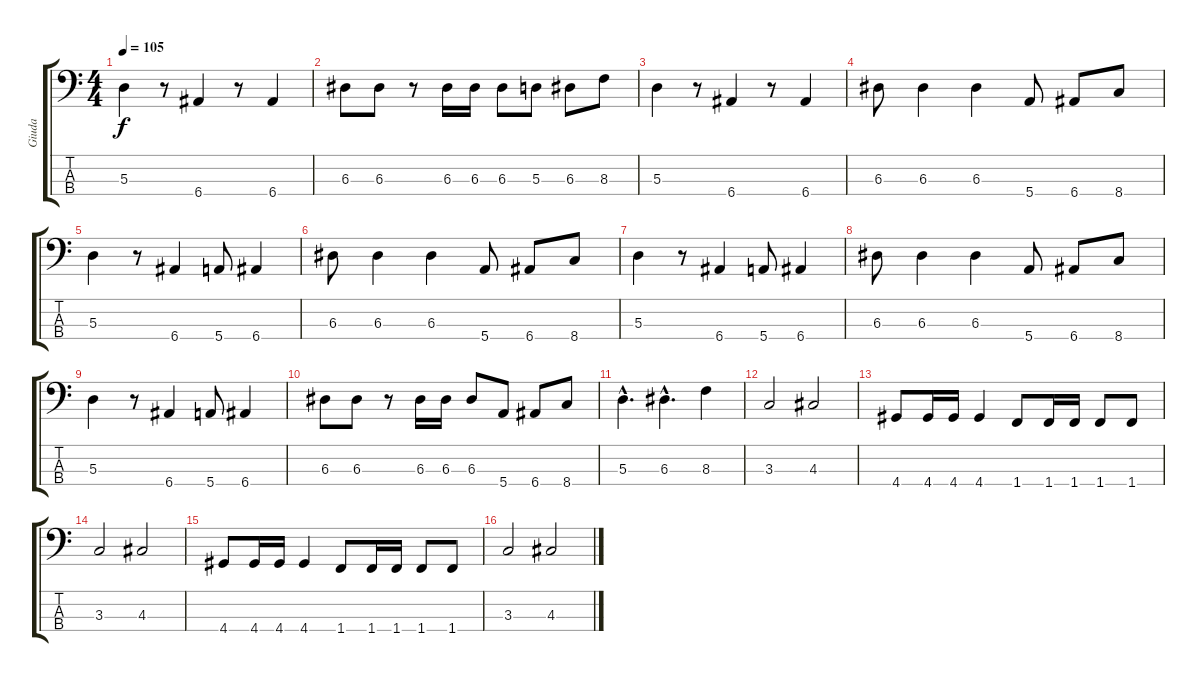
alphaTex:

\track ("Giuda" "Giuda") {instrument electricbassfinger}
\staff {score tabs}
\tuning (G2 D2 A1 E1) {hide}
\ts (4 4)
\tempo 105
\clef f4
\ks c
5.3.4{dy f} r.8 6.4.4 r.8 6.4.4 |
6.3.8 6.3.8 r.8 6.3.16 6.3.16 6.3.8 5.3.8 6.3.8 8.3.8 |
5.3.4 r.8 6.4.4 r.8 6.4.4 |
6.3.8 6.3.4 6.3.4 5.4.8 6.4.8 8.4.8 |
5.3.4 r.8 6.4.4 5.4.8 6.4.4 |
6.3.8 6.3.4 6.3.4 5.4.8 6.4.8 8.4.8 |
5.3.4 r.8 6.4.4 5.4.8 6.4.4 |
6.3.8 6.3.4 6.3.4 5.4.8 6.4.8 8.4.8 |
5.3.4 r.8 6.4.4 5.4.8 6.4.4 |
6.3.8 6.3.8 r.8 6.3.16 6.3.16 6.3.8 5.4.8 6.4.8 8.4.8 |
5.3{hac}.4{d} 6.3{hac}.4{d} 8.3.4 |
3.3.2 4.3.2 |
4.4.8 4.4.16 4.4.16 4.4.4 1.4.8 1.4.16 1.4.16 1.4.8 1.4.8 |
3.3.2 4.3.2 |
4.4.8 4.4.16 4.4.16 4.4.4 1.4.8 1.4.16 1.4.16 1.4.8 1.4.8 |
3.3.2 4.3.2
